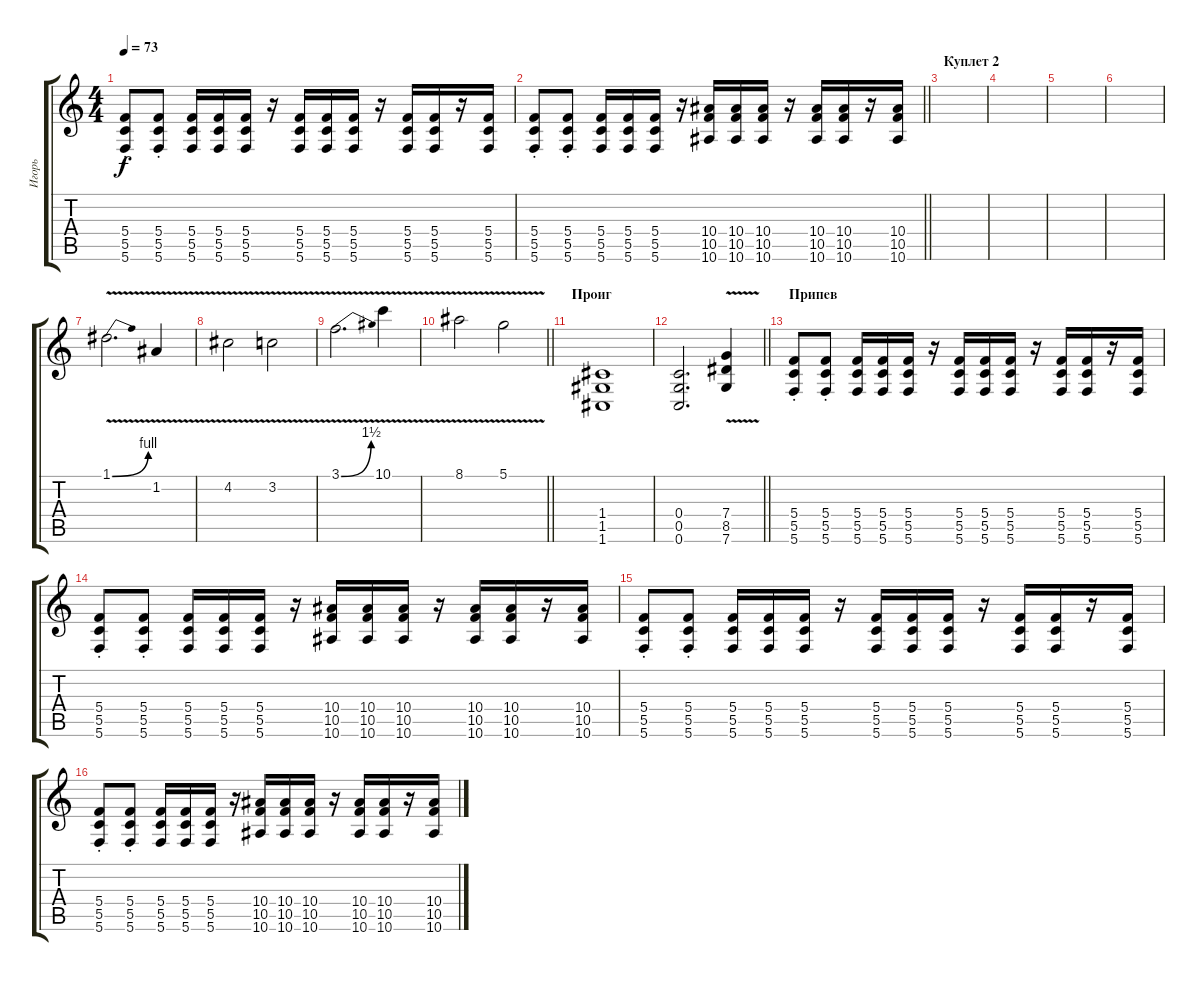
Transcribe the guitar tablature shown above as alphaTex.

\track ("Игорь" "Игорь") {instrument distortionguitar}
\staff {score tabs}
\tuning (D4 A3 F3 C3 G2 C2) {hide}
\ts (4 4)
\tempo 73
\clef g2
\ks c
(5.4{st} 5.5{st} 5.6{st}).8{dy f} (5.4{st} 5.5{st} 5.6{st}).8 (5.4 5.5 5.6).16 (5.4 5.5 5.6).16 (5.4 5.5 5.6).16 r.16 (5.4 5.5 5.6).16 (5.4 5.5 5.6).16 (5.4 5.5 5.6).16 r.16 (5.4 5.5 5.6).16 (5.4 5.5 5.6).16 r.16 (5.4 5.5 5.6).16 |
\barLineRight lightlight
(5.4{st} 5.5{st} 5.6{st}).8 (5.4{st} 5.5{st} 5.6{st}).8 (5.4 5.5 5.6).16 (5.4 5.5 5.6).16 (5.4 5.5 5.6).16 r.16 (10.4 10.5 10.6).16 (10.4 10.5 10.6).16 (10.4 10.5 10.6).16 r.16 (10.4 10.5 10.6).16 (10.4 10.5 10.6).16 r.16 (10.4 10.5 10.6).16 |
\section ("" "Куплет 2")
|
|
|
|
1.1{be (bend 0 0 60 4) v}.2{d volume 8 balance 8} 1.2{v}.4 |
4.2{v}.2 3.2{v}.2 |
3.1{be (bend 0 0 60 6) v}.2{d} 10.1{v}.4 |
\barLineRight lightlight
8.1{v}.2 5.1{v}.2 |
\section ("" "Проиг")
(1.4 1.5 1.6).1{volume 16 balance 13} |
\barLineRight lightlight
(0.4 0.5 0.6).2{d} (7.4{v} 8.5 7.6).4 |
\section ("" "Припев")
(5.4{st} 5.5{st} 5.6{st}).8 (5.4{st} 5.5{st} 5.6{st}).8 (5.4 5.5 5.6).16 (5.4 5.5 5.6).16 (5.4 5.5 5.6).16 r.16 (5.4 5.5 5.6).16 (5.4 5.5 5.6).16 (5.4 5.5 5.6).16 r.16 (5.4 5.5 5.6).16 (5.4 5.5 5.6).16 r.16 (5.4 5.5 5.6).16 |
(5.4{st} 5.5{st} 5.6{st}).8 (5.4{st} 5.5{st} 5.6{st}).8 (5.4 5.5 5.6).16 (5.4 5.5 5.6).16 (5.4 5.5 5.6).16 r.16 (10.4 10.5 10.6).16 (10.4 10.5 10.6).16 (10.4 10.5 10.6).16 r.16 (10.4 10.5 10.6).16 (10.4 10.5 10.6).16 r.16 (10.4 10.5 10.6).16 |
(5.4{st} 5.5{st} 5.6{st}).8 (5.4{st} 5.5{st} 5.6{st}).8 (5.4 5.5 5.6).16 (5.4 5.5 5.6).16 (5.4 5.5 5.6).16 r.16 (5.4 5.5 5.6).16 (5.4 5.5 5.6).16 (5.4 5.5 5.6).16 r.16 (5.4 5.5 5.6).16 (5.4 5.5 5.6).16 r.16 (5.4 5.5 5.6).16 |
(5.4{st} 5.5{st} 5.6{st}).8 (5.4{st} 5.5{st} 5.6{st}).8 (5.4 5.5 5.6).16 (5.4 5.5 5.6).16 (5.4 5.5 5.6).16 r.16 (10.4 10.5 10.6).16 (10.4 10.5 10.6).16 (10.4 10.5 10.6).16 r.16 (10.4 10.5 10.6).16 (10.4 10.5 10.6).16 r.16 (10.4 10.5 10.6).16
